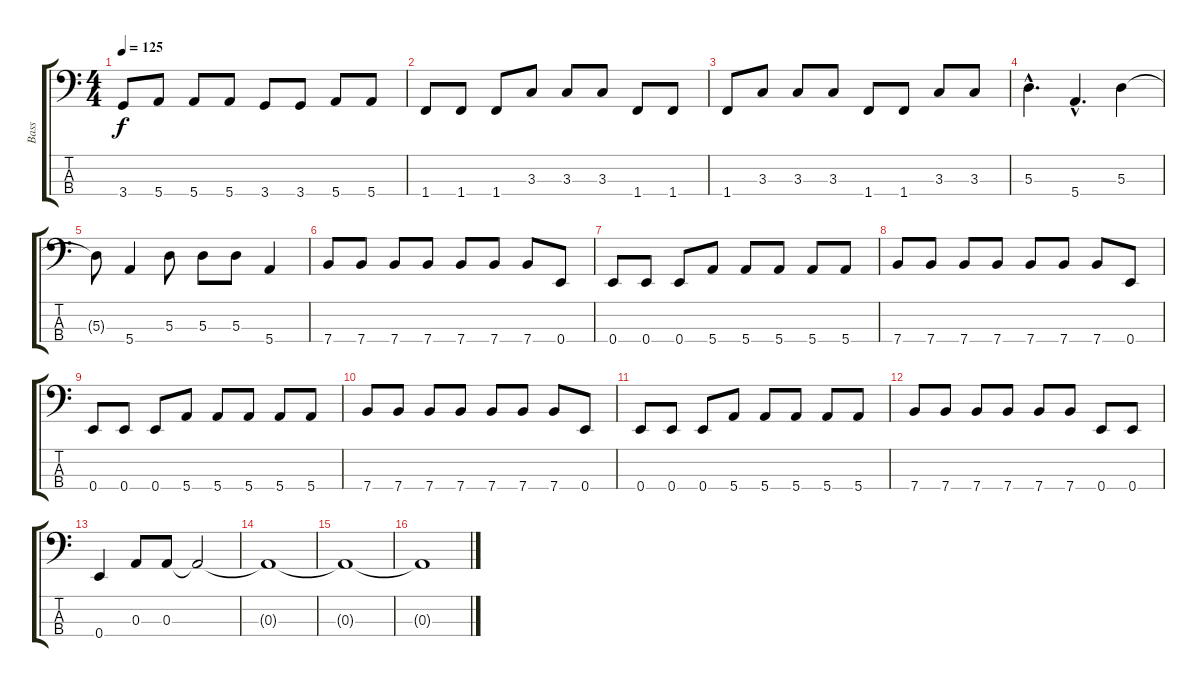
\track ("Bass" "Bass") {instrument slapbass1}
\staff {score tabs}
\tuning (G2 D2 A1 E1) {hide}
\ts (4 4)
\tempo 125
\clef f4
\ks c
3.4.8{dy f} 5.4.8 5.4.8 5.4.8 3.4.8 3.4.8 5.4.8 5.4.8 |
1.4.8 1.4.8 1.4.8 3.3.8 3.3.8 3.3.8 1.4.8 1.4.8 |
1.4.8 3.3.8 3.3.8 3.3.8 1.4.8 1.4.8 3.3.8 3.3.8 |
5.3{hac}.4{d} 5.4{hac}.4{d} 5.3.4 |
5.3{t}.8 5.4.4 5.3.8 5.3.8 5.3.8 5.4.4 |
7.4.8 7.4.8 7.4.8 7.4.8 7.4.8 7.4.8 7.4.8 0.4.8 |
0.4.8 0.4.8 0.4.8 5.4.8 5.4.8 5.4.8 5.4.8 5.4.8 |
7.4.8 7.4.8 7.4.8 7.4.8 7.4.8 7.4.8 7.4.8 0.4.8 |
0.4.8 0.4.8 0.4.8 5.4.8 5.4.8 5.4.8 5.4.8 5.4.8 |
7.4.8 7.4.8 7.4.8 7.4.8 7.4.8 7.4.8 7.4.8 0.4.8 |
0.4.8 0.4.8 0.4.8 5.4.8 5.4.8 5.4.8 5.4.8 5.4.8 |
7.4.8 7.4.8 7.4.8 7.4.8 7.4.8 7.4.8 0.4.8 0.4.8 |
0.4.4 0.3.8 0.3.8 0.3{t}.2 |
0.3{t}.1 |
0.3{t}.1 |
0.3{t}.1
